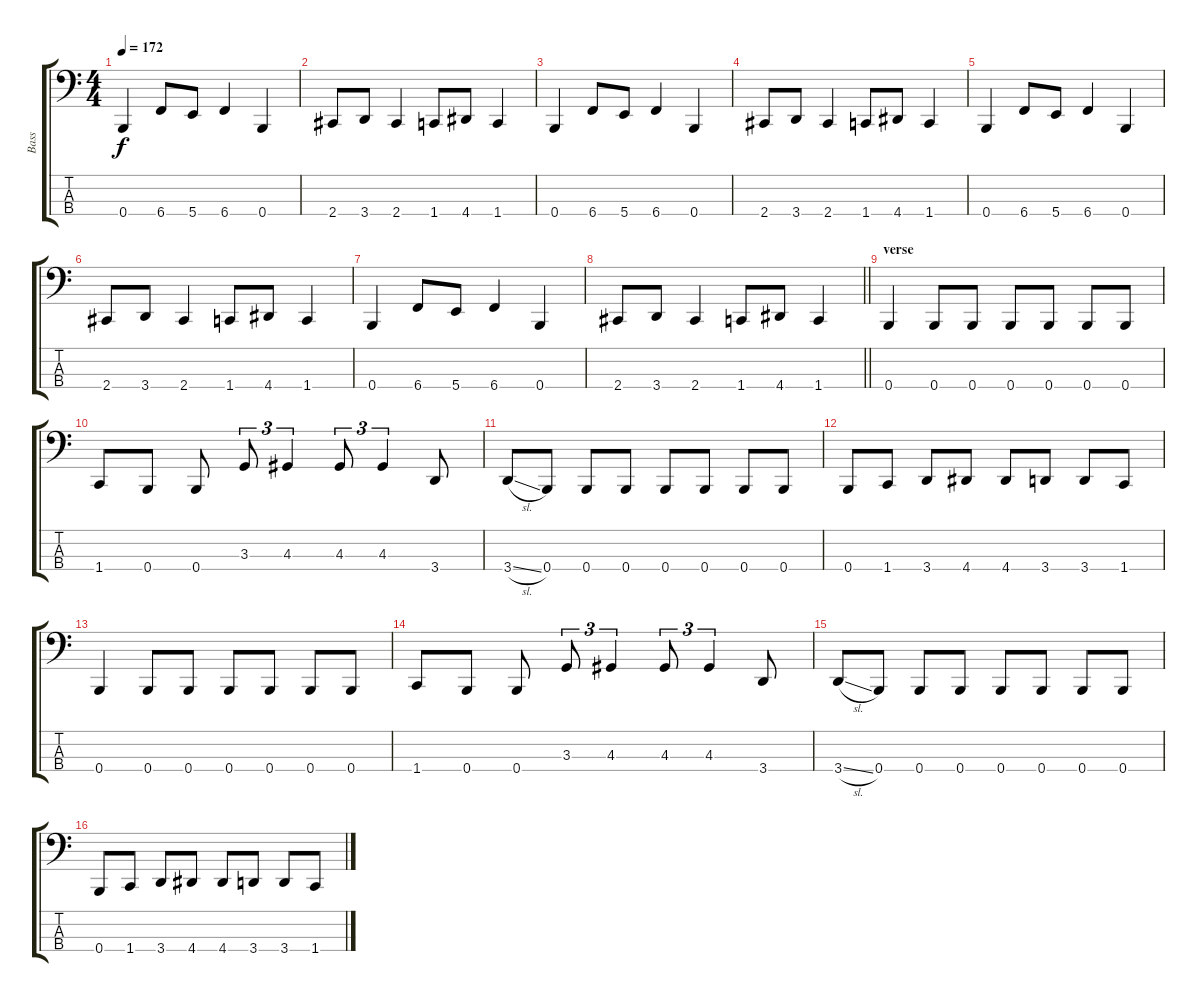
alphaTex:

\track ("Bass" "Bass") {instrument electricbassfinger}
\staff {score tabs}
\tuning (D2 A1 E1 B0) {hide}
\ts (4 4)
\tempo 172
\clef f4
\ks c
0.4.4{dy f} 6.4.8 5.4.8 6.4.4 0.4.4 |
2.4.8 3.4.8 2.4.4 1.4.8 4.4.8 1.4.4 |
0.4.4 6.4.8 5.4.8 6.4.4 0.4.4 |
2.4.8 3.4.8 2.4.4 1.4.8 4.4.8 1.4.4 |
0.4.4 6.4.8 5.4.8 6.4.4 0.4.4 |
2.4.8 3.4.8 2.4.4 1.4.8 4.4.8 1.4.4 |
0.4.4 6.4.8 5.4.8 6.4.4 0.4.4 |
\barLineRight lightlight
2.4.8 3.4.8 2.4.4 1.4.8 4.4.8 1.4.4 |
\section ("" "verse")
0.4.4 0.4.8 0.4.8 0.4.8 0.4.8 0.4.8 0.4.8 |
1.4.8 0.4.8 0.4.8 3.3.8{tu (3 2)} 4.3.4{tu (3 2)} 4.3.8{tu (3 2)} 4.3.4{tu (3 2)} 3.4.8 |
3.4{sl}.8 0.4.8 0.4.8 0.4.8 0.4.8 0.4.8 0.4.8 0.4.8 |
0.4.8 1.4.8 3.4.8 4.4.8 4.4.8 3.4.8 3.4.8 1.4.8 |
0.4.4 0.4.8 0.4.8 0.4.8 0.4.8 0.4.8 0.4.8 |
1.4.8 0.4.8 0.4.8 3.3.8{tu (3 2)} 4.3.4{tu (3 2)} 4.3.8{tu (3 2)} 4.3.4{tu (3 2)} 3.4.8 |
3.4{sl}.8 0.4.8 0.4.8 0.4.8 0.4.8 0.4.8 0.4.8 0.4.8 |
0.4.8 1.4.8 3.4.8 4.4.8 4.4.8 3.4.8 3.4.8 1.4.8
